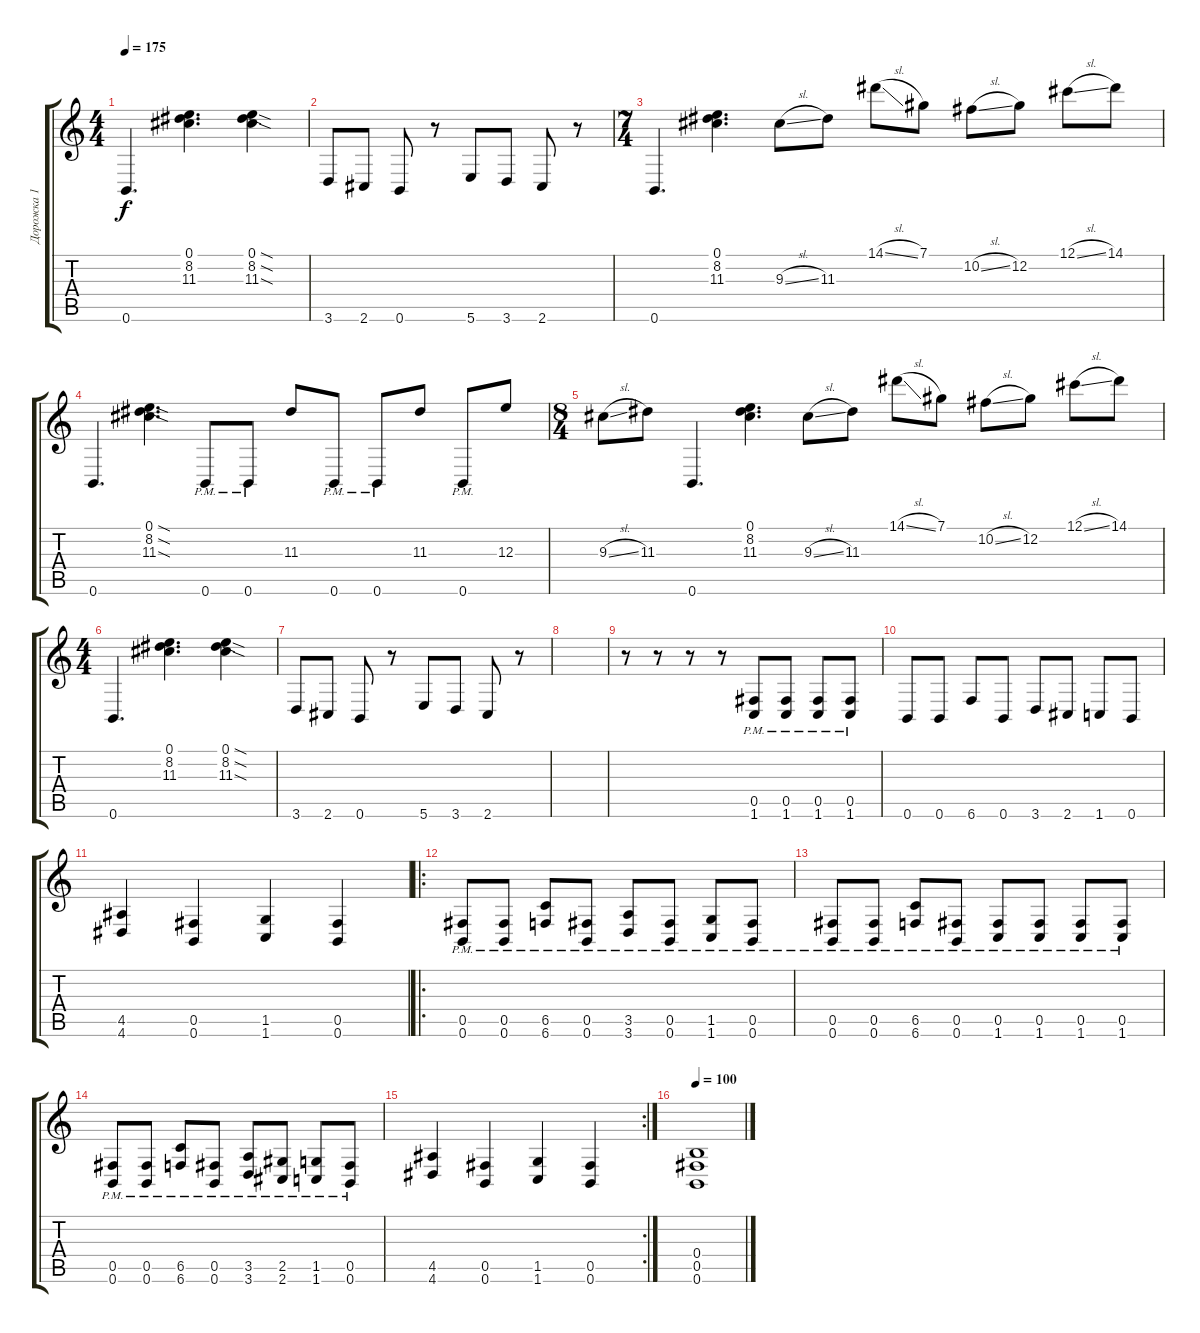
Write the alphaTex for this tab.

\track ("Дорожка 1" "Дорожка 1") {instrument distortionguitar}
\staff {score tabs}
\tuning (Db4 Ab3 E3 B2 Gb2 B1) {hide}
\ts (4 4)
\tempo 175
\clef g2
\ks c
0.6.4{d dy f} (0.1 8.2 11.3).4{d} (0.1{sod} 8.2{sod} 11.3{sod}).4 |
3.6.8 2.6.8 0.6.8 r.8 5.6.8 3.6.8 2.6.8 r.8 |
\ts (7 4)
0.6.4{d} (0.1 8.2 11.3).4{d} 9.3{sl}.8 11.3.8 14.1{sl}.8 7.1.8 10.2{sl}.8 12.2.8 12.1{sl}.8 14.1.8 |
0.6.4{d} (0.1{sod} 8.2{sod} 11.3{sod}).4{d} 0.6{pm}.8 0.6{pm}.8 11.3.8 0.6{pm}.8 0.6{pm}.8 11.3.8 0.6{pm}.8 12.3.8 |
\ts (8 4)
9.3{sl}.8 11.3.8 0.6.4{d} (0.1 8.2 11.3).4{d} 9.3{sl}.8 11.3.8 14.1{sl}.8 7.1.8 10.2{sl}.8 12.2.8 12.1{sl}.8 14.1.8 |
\ts (4 4)
0.6.4{d} (0.1 8.2 11.3).4{d} (0.1{sod} 8.2{sod} 11.3{sod}).4 |
3.6.8 2.6.8 0.6.8 r.8 5.6.8 3.6.8 2.6.8 r.8 |
|
r.8 r.8 r.8 r.8 (0.5{pm} 1.6{pm}).8 (0.5{pm} 1.6{pm}).8 (0.5{pm} 1.6{pm}).8 (0.5{pm} 1.6{pm}).8 |
0.6.8 0.6.8 6.6.8 0.6.8 3.6.8 2.6.8 1.6.8 0.6.8 |
(4.5 4.6).4 (0.5 0.6).4 (1.5 1.6).4 (0.5 0.6).4 |
\ro
(0.5{pm} 0.6{pm}).8 (0.5{pm} 0.6{pm}).8 (6.5{pm} 6.6{pm}).8 (0.5{pm} 0.6{pm}).8 (3.5{pm} 3.6{pm}).8 (0.5{pm} 0.6{pm}).8 (1.5{pm} 1.6{pm}).8 (0.5{pm} 0.6{pm}).8 |
(0.5{pm} 0.6{pm}).8 (0.5{pm} 0.6{pm}).8 (6.5{pm} 6.6{pm}).8 (0.5{pm} 0.6{pm}).8 (0.5{pm} 1.6{pm}).8 (0.5{pm} 1.6{pm}).8 (0.5{pm} 1.6{pm}).8 (0.5{pm} 1.6{pm}).8 |
(0.5{pm} 0.6{pm}).8 (0.5{pm} 0.6{pm}).8 (6.5{pm} 6.6{pm}).8 (0.5{pm} 0.6{pm}).8 (3.5{pm} 3.6{pm}).8 (2.5{pm} 2.6{pm}).8 (1.5{pm} 1.6{pm}).8 (0.5{pm} 0.6{pm}).8 |
\rc 2
(4.5 4.6).4 (0.5 0.6).4 (1.5 1.6).4 (0.5 0.6).4 |
\tempo 100
(0.4 0.5 0.6).1
